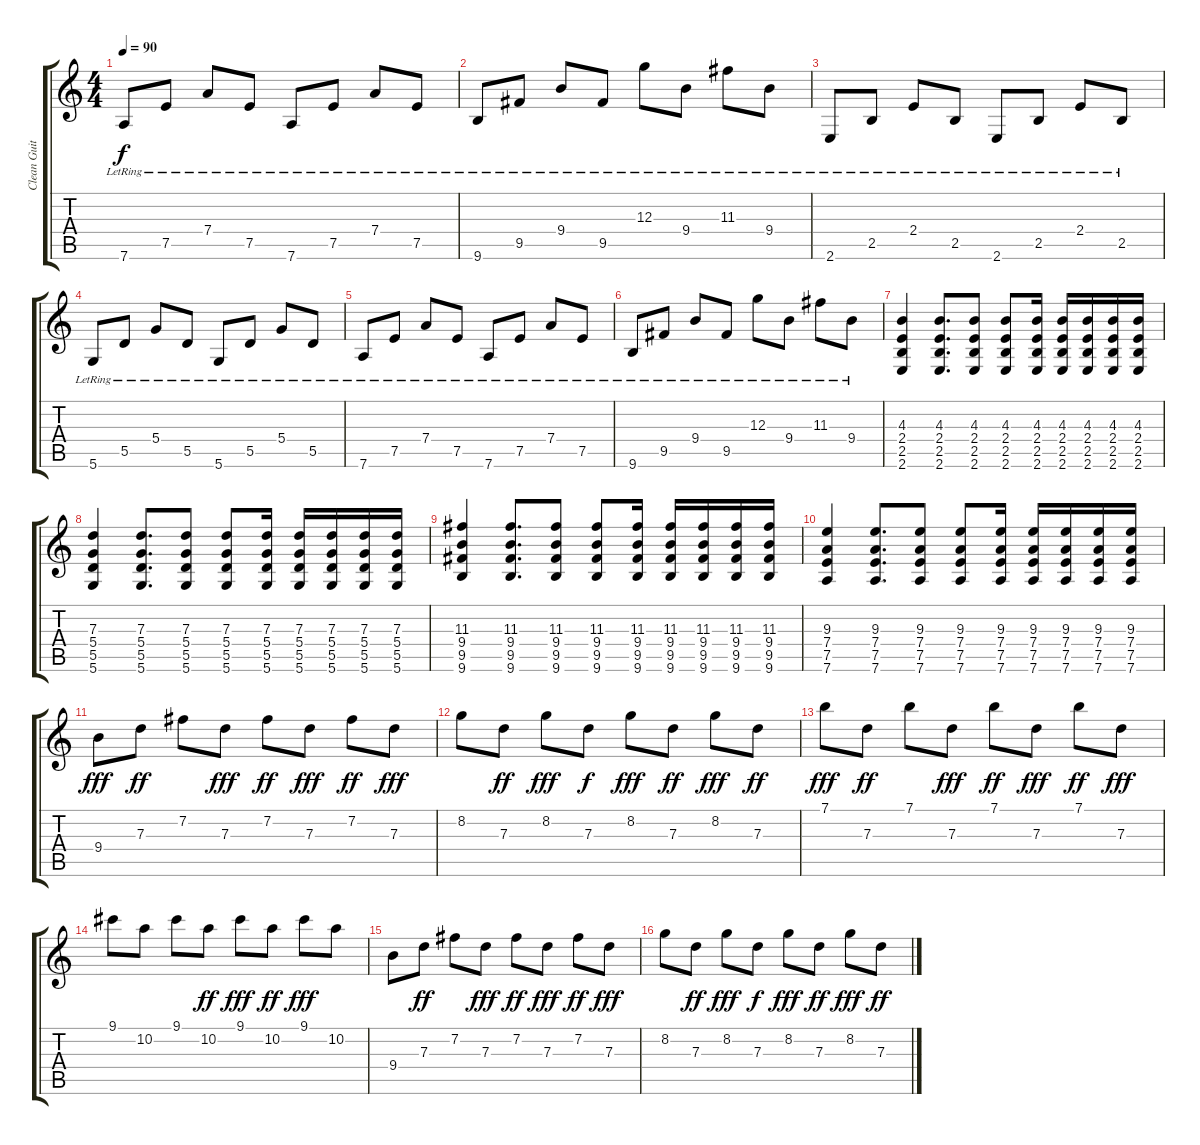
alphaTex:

\track ("Clean Guitar" "Clean Guit") {instrument electricguitarclean}
\staff {score tabs}
\tuning (E4 B3 G3 D3 A2 D2) {hide}
\ts (4 4)
\tempo 90
\clef g2
\ks c
7.6{lr}.8{dy f} 7.5{lr}.8 7.4{lr}.8 7.5{lr}.8 7.6{lr}.8 7.5{lr}.8 7.4{lr}.8 7.5{lr}.8 |
9.6{lr}.8 9.5{lr}.8 9.4{lr}.8 9.5{lr}.8 12.3{lr}.8 9.4{lr}.8 11.3{lr}.8 9.4{lr}.8 |
2.6{lr}.8 2.5{lr}.8 2.4{lr}.8 2.5{lr}.8 2.6{lr}.8 2.5{lr}.8 2.4{lr}.8 2.5{lr}.8 |
5.6{lr}.8 5.5{lr}.8 5.4{lr}.8 5.5{lr}.8 5.6{lr}.8 5.5{lr}.8 5.4{lr}.8 5.5{lr}.8 |
7.6{lr}.8 7.5{lr}.8 7.4{lr}.8 7.5{lr}.8 7.6{lr}.8 7.5{lr}.8 7.4{lr}.8 7.5{lr}.8 |
9.6{lr}.8 9.5{lr}.8 9.4{lr}.8 9.5{lr}.8 12.3{lr}.8 9.4{lr}.8 11.3{lr}.8 9.4{lr}.8 |
(4.3 2.4 2.5 2.6).4 (4.3 2.4 2.5 2.6).8{d} (4.3 2.4 2.5 2.6).8 (4.3 2.4 2.5 2.6).8 (4.3 2.4 2.5 2.6).16 (4.3 2.4 2.5 2.6).16 (4.3 2.4 2.5 2.6).16 (4.3 2.4 2.5 2.6).16 (4.3 2.4 2.5 2.6).16 |
(7.3 5.4 5.5 5.6).4 (7.3 5.4 5.5 5.6).8{d} (7.3 5.4 5.5 5.6).8 (7.3 5.4 5.5 5.6).8 (7.3 5.4 5.5 5.6).16 (7.3 5.4 5.5 5.6).16 (7.3 5.4 5.5 5.6).16 (7.3 5.4 5.5 5.6).16 (7.3 5.4 5.5 5.6).16 |
(11.3 9.4 9.5 9.6).4 (11.3 9.4 9.5 9.6).8{d} (11.3 9.4 9.5 9.6).8 (11.3 9.4 9.5 9.6).8 (11.3 9.4 9.5 9.6).16 (11.3 9.4 9.5 9.6).16 (11.3 9.4 9.5 9.6).16 (11.3 9.4 9.5 9.6).16 (11.3 9.4 9.5 9.6).16 |
(9.3 7.4 7.5 7.6).4 (9.3 7.4 7.5 7.6).8{d} (9.3 7.4 7.5 7.6).8 (9.3 7.4 7.5 7.6).8 (9.3 7.4 7.5 7.6).16 (9.3 7.4 7.5 7.6).16 (9.3 7.4 7.5 7.6).16 (9.3 7.4 7.5 7.6).16 (9.3 7.4 7.5 7.6).16 |
9.4.8{dy fff} 7.3.8{dy ff} 7.2.8 7.3.8{dy fff} 7.2.8{dy ff} 7.3.8{dy fff} 7.2.8{dy ff} 7.3.8{dy fff} |
8.2.8 7.3.8{dy ff} 8.2.8{dy fff} 7.3.8{dy f} 8.2.8{dy fff} 7.3.8{dy ff} 8.2.8{dy fff} 7.3.8{dy ff} |
7.1.8{dy fff} 7.3.8{dy ff} 7.1.8 7.3.8{dy fff} 7.1.8{dy ff} 7.3.8{dy fff} 7.1.8{dy ff} 7.3.8{dy fff} |
9.1.8 10.2.8 9.1.8 10.2.8{dy ff} 9.1.8{dy fff} 10.2.8{dy ff} 9.1.8{dy fff} 10.2.8 |
9.4.8 7.3.8{dy ff} 7.2.8 7.3.8{dy fff} 7.2.8{dy ff} 7.3.8{dy fff} 7.2.8{dy ff} 7.3.8{dy fff} |
8.2.8 7.3.8{dy ff} 8.2.8{dy fff} 7.3.8{dy f} 8.2.8{dy fff} 7.3.8{dy ff} 8.2.8{dy fff} 7.3.8{dy ff}
